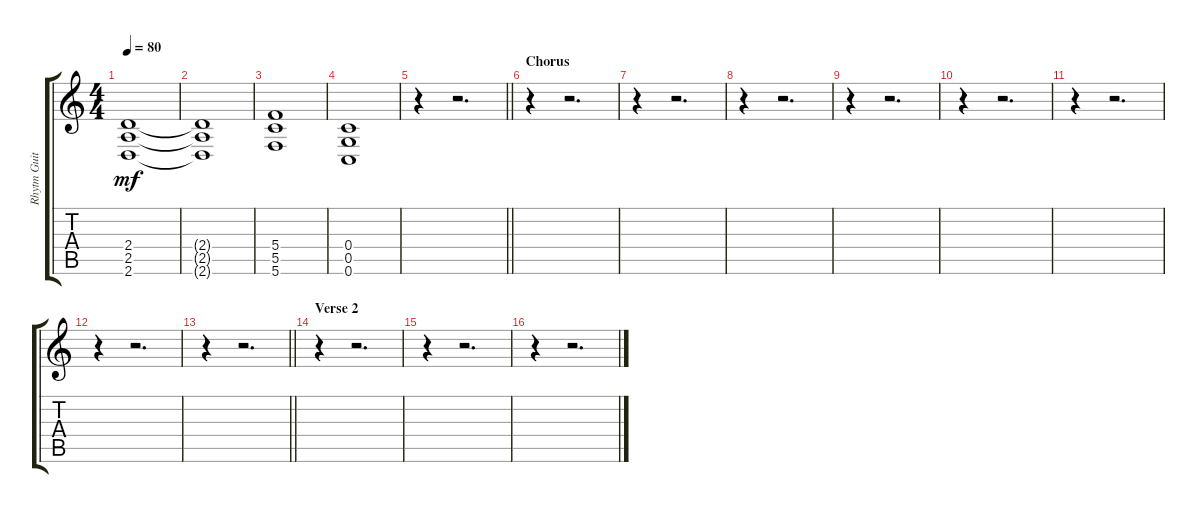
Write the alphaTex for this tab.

\track ("Rhytm Guitar 1" "Rhytm Guit") {instrument electricguitarclean}
\staff {score tabs}
\tuning (D4 A3 F3 C3 G2 C2) {hide}
\ts (4 4)
\tempo 80
\clef g2
\ks c
(2.4 2.5 2.6).1{dy mf} |
(2.4{t} 2.5{t} 2.6{t}).1 |
(5.4 5.5 5.6).1 |
(0.4 0.5 0.6).1 |
\barLineRight lightlight
r.4 r.2{d} |
\section ("" "Chorus")
r.4 r.2{d} |
r.4 r.2{d} |
r.4 r.2{d} |
r.4 r.2{d} |
r.4 r.2{d} |
r.4 r.2{d} |
r.4 r.2{d} |
\barLineRight lightlight
r.4 r.2{d} |
\section ("" "Verse 2")
r.4 r.2{d} |
r.4 r.2{d} |
r.4 r.2{d}
